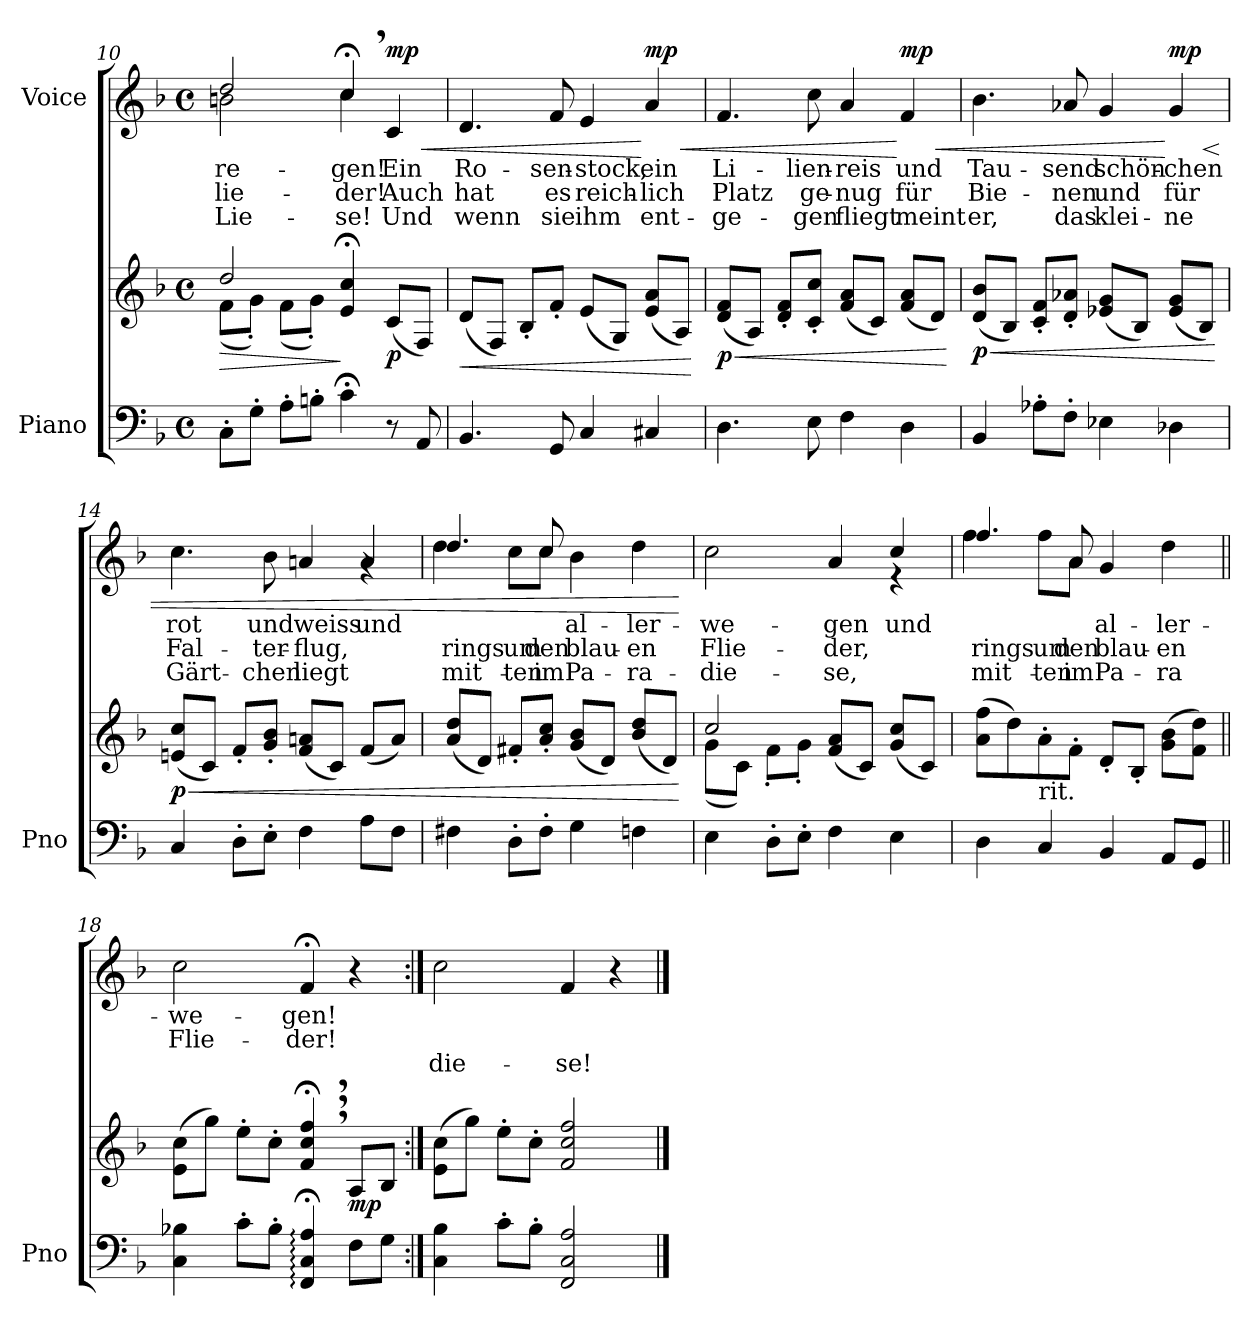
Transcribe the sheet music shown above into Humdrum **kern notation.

**kern	**kern	**dynam	**kern	**text	**text	**text	**dynam
*part2	*part2	*part2	*part1	*part1	*part1	*part1	*part1
*staff3	*staff2	*staff2/3	*staff1	*staff1	*staff1	*staff1	*staff1
*I"Piano	*	*	*I"Voice	*	*	*	*
*I'Pno	*	*	*	*	*	*	*
!!LO:LB:g=z
*clefF4	*clefG2	*	*clefG2	*	*	*	*
*k[b-]	*k[b-]	*	*k[b-]	*	*	*	*
*M4/4	*M4/4	*	*M4/4	*	*	*	*
*met(c)	*met(c)	*	*met(c)	*	*	*	*
*MM98	*MM98	*	*MM98	*	*	*	*
=10	=10	=10	=10	=10	=10	=10	=10
!	!	!LO:HP:b	!	!LO:LY:b	!LO:LY:b	!LO:LY:b	!
*	*^	*	*^	*	*	*	*
8C'\L	2dd/	(<8f\L	>	2dd/	2bn\	-re-	-lie-	Lie-	.
8G'\J	.	8g'\J)	.	.	.	.	.	.	.
8A'\L	.	(<8f\L	.	.	.	.	.	.	.
8Bn'\J	.	8g'\J)	.	.	.	.	.	.	.
!	!	!	!	!	!	!LO:LY:b	!LO:LY:b	!LO:LY:b	!
4c;<\	4e/; 4cc/;	2ryy	]	4cc;<,/	4cc\	-gen!	-der!	-se!	.
*	*	*	*	*MM100	*	*	*	*	*
!	!	!	!LO:DY:b	!	!	!LO:LY:b	!LO:LY:b	!LO:LY:b	!LO:HP:b
!	!	!	!	!	!	!	!	!	!LO:DY:n=1:a
8r	(<8c/L	.	p	4c/	4raayy	Ein	Auch	Und	< mp
8AA/	8F/J)	.	.	.	.	.	.	.	.
*	*v	*v	*	*	*	*	*	*	*
*	*	*	*v	*v	*	*	*	*
=11	=11	=11	=11	=11	=11	=11	=11
!	!	!LO:HP:b	!	!LO:LY:b	!LO:LY:b	!LO:LY:b	!
4.BB-/	(<8d/L	<	4.d/	Ro-	hat	wenn	.
.	8F/J)	.	.	.	.	.	.
.	8B-'/L	.	.	.	.	.	.
!	!	!	!	!LO:LY:b	!LO:LY:b	!LO:LY:b	!
8GG/	8f'/J	.	8f/	-sen-	es	sie	.
!	!	!	!	!LO:LY:b	!LO:LY:b	!LO:LY:b	!
4C/	(<8e/L	.	4e/	-stock,	reich-	ihm	.
.	8G/J)	.	.	.	.	.	.
!	!	!	!	!LO:LY:b	!LO:LY:b	!LO:LY:b	!LO:HP:n=1:b
!	!	!	!	!	!	!	!LO:DY:n=1:a
4C#X/	(<8e/ 8a/L	.	4a/	ein	-lich	ent-	[ < mp
.	8A/J)	.	.	.	.	.	.
.	.	[	.	.	.	.	.
=12	=12	=12	=12	=12	=12	=12	=12
!	!	!LO:HP:b	!	!LO:LY:b	!LO:LY:b	!LO:LY:b	!
!	!	!LO:DY:n=1:b	!	!	!	!	!
4.D\	(<8d/ 8f/L	< p	4.f/	Li-	Platz	-ge-	.
.	8A/J)	.	.	.	.	.	.
.	8d/' 8f/'L	.	.	.	.	.	.
!	!	!	!	!LO:LY:b	!LO:LY:b	!LO:LY:b	!
8E\	8c/' 8cc/'J	.	8cc\	-lien-	ge-	-gen	.
!	!	!	!	!LO:LY:b	!LO:LY:b	!LO:LY:b	!
4F\	(<8f/ 8a/L	.	4a/	-reis	-nug	fliegt	.
.	8c/J)	.	.	.	.	.	.
!	!	!	!	!LO:LY:b	!LO:LY:b	!LO:LY:b	!LO:HP:n=1:b
!	!	!	!	!	!	!	!LO:DY:n=1:a
4D\	(<8f/ 8a/L	.	4f/	und	für	meint	[ < mp
.	8d/J)	.	.	.	.	.	.
.	.	[	.	.	.	.	.
=13	=13	=13	=13	=13	=13	=13	=13
!	!	!LO:HP:b	!	!LO:LY:b	!LO:LY:b	!LO:LY:b	!
!	!	!LO:DY:n=1:b	!	!	!	!	!
4BB-/	(<8d/ 8b-/L	< p	4.b-\	Tau-	Bie-	er,	.
.	8B-/J)	.	.	.	.	.	.
8A-X'\L	8c/' 8f/'L	.	.	.	.	.	.
!	!	!	!	!LO:LY:b	!LO:LY:b	!LO:LY:b	!
8F'\J	8d/' 8a-X/'J	.	8a-X/	-send	-nen	das	.
!	!	!	!	!LO:LY:b	!LO:LY:b	!LO:LY:b	!
4E-X\	(<8e-X/ 8g/L	.	4g/	schön-	und	klei-	.
.	8B-/J)	.	.	.	.	.	.
!	!	!	!	!LO:LY:b	!LO:LY:b	!LO:LY:b	!LO:HP:n=1:b
!	!	!	!	!	!	!	!LO:DY:n=1:a
4D-X\	(<8e-/ 8g/L	.	4g/	-chen	für	-ne	[ < mp
.	8B-/J)	.	.	.	.	.	.
.	.	[	.	.	.	.	.
=14	=14	=14	=14	=14	=14	=14	=14
!	!	!LO:HP:b	!	!LO:LY:b	!LO:LY:b	!LO:LY:b	!
*	*	*	*^	*	*	*	*
!	!	!LO:DY:n=1:b	!	!	!	!	!	!
4C/	(<8en/ 8cc/L	< p	4.cc\	2.ryy	rot	Fal-	Gärt-	.
.	8c/J)	.	.	.	.	.	.	.
8D'\L	8f'/L	.	.	.	.	.	.	.
!	!	!	!	!	!LO:LY:b	!LO:LY:b	!LO:LY:b	!
8E'\J	8g/' 8b-/'J	.	8b-\	.	und	-ter-	-chen	.
!	!	!	!	!	!LO:LY:b	!LO:LY:b	!LO:LY:b	!
4F\	(<8f/ 8an/L	.	4an/	.	weiss	-flug,	liegt	.
.	8c/J)	.	.	.	.	.	.	.
!	!	!	!	!	!LO:LY:b	!	!	!
8A\L	(<8f/L	.	4a/	4rg	und	.	.	.
8F\J	8a/J)	.	.	.	.	.	.	.
!!LO:LB:g=z	!!
=15	=15	=15	=15	=15	=15	=15	=15	=15
!	!	!	!LO:N:head=solid	!LO:N:head=solid	!LO:LY:b	!	!	!
!	!	!	!	!	!	!LO:LY:b	!LO:LY:b	!
4F#X\	(<8a/ 8dd/L	.	4.dd/	4dd\	.	rings	mit-	.
.	8d/J)	.	.	.	.	.	.	.
!	!	!	!	!	!	!LO:LY:b	!LO:LY:b	!
8D'\L	8f#X'/L	.	.	8cc\L	.	um	-ten	.
!	!	!	!	!	!LO:LY:b	!	!	!
!	!	!	!	!	!	!LO:LY:b	!LO:LY:b	!
8F#'\J	8a/' 8cc/'J	.	8cc/	8cc\J	.	den	im	.
!	!	!	!	!	!LO:LY:b	!LO:LY:b	!LO:LY:b	!
4G\	(<8g/ 8b-/L	.	4b-\	2ryy	al-	blau-	Pa-	.
.	8d/J)	.	.	.	.	.	.	.
!	!	!	!	!	!LO:LY:b	!LO:LY:b	!LO:LY:b	!
4Fn\	(<8b-/ 8dd/L	.	4dd\	.	-ler-	-en	-ra-	.
.	8d/J)	.	.	.	.	.	.	.
*	*	*	*v	*v	*	*	*	*
.	.	[	.	.	.	.	[
=16	=16	=16	=16	=16	=16	=16	=16
*	*^	*	*	*	*	*	*
!	!	!	!	!	!LO:LY:b	!LO:LY:b	!LO:LY:b	!
*	*	*	*	*^	*	*	*	*
4E\	2cc/	(<8g\L	.	2cc\	2.ryy	-we-	Flie-	-die-	.
.	.	8c\J)	.	.	.	.	.	.	.
8D'\L	.	8f'\L	.	.	.	.	.	.	.
8E'\J	.	8g'\J	.	.	.	.	.	.	.
!	!	!	!	!	!	!LO:LY:b	!LO:LY:b	!LO:LY:b	!
4F\	(<8f/ 8a/L	2ryy	.	4a/	.	-gen	-der,	-se,	.
.	8c/J)	.	.	.	.	.	.	.	.
!	!	!	!	!	!	!LO:LY:b	!	!	!
4E\	(<8g/ 8cc/L	.	.	4cc/	4r	und	.	.	.
.	8c/J)	.	.	.	.	.	.	.	.
*	*v	*v	*	*	*	*	*	*	*
=17	=17	=17	=17	=17	=17	=17	=17	=17
!	!	!	!LO:N:head=solid	!LO:N:head=solid	!LO:LY:b	!	!	!
!	!	!	!	!	!	!LO:LY:b	!LO:LY:b	!
4D\	(>8a\ 8ff\L	.	4.ff/	4ff\	.	rings	mit-	.
.	8dd\)	.	.	.	.	.	.	.
*	*	*	*MM96	*	*	*	*	*
!	!LO:TX:b:t=rit.	!	!	!	!	!	!	!
!	!	!	!	!	!	!LO:LY:b	!LO:LY:b	!
4C/	8a'\	.	.	8ff\L	.	um	-ten	.
!	!	!	!	!	!LO:LY:b	!	!	!
!	!	!	!	!	!	!LO:LY:b	!LO:LY:b	!
.	8f'\J	.	8a/	8a\J	.	den	im	.
!	!	!	!	!	!LO:LY:b	!LO:LY:b	!LO:LY:b	!
4BB-/	8d'/L	.	4g/	2ryy	al-	blau-	Pa-	.
.	8B-'/J	.	.	.	.	.	.	.
!	!	!	!	!	!LO:LY:b	!LO:LY:b	!LO:LY:b	!
8AA/L	(>8g\ 8b-\L	.	4dd\	.	-ler-	-en	-ra-	.
8GG/J	8f\ 8dd\J)	.	.	.	.	.	.	.
*	*	*	*v	*v	*	*	*	*
=18||	=18||	=18||	=18||	=18||	=18||	=18||	=18||
*	*	*	*MM90	*	*	*	*
!	!	!	!	!LO:LY:b	!LO:LY:b	!LO:LY:b	!
4C\ 4B-X\	(>8e\ 8cc\L	.	2cc\	-we-	Flie-	-	.
.	8gg\J)	.	.	.	.	.	.
8c'\L	8ee'\L	.	.	.	.	.	.
8B-'\J	8cc'\J	.	.	.	.	.	.
!	!	!	!	!LO:LY:b	!LO:LY:b	!LO:LY:b	!
4FF/;: 4C/;: 4A/;:	4f/;, 4cc/;, 4ff/;,	.	4f;</	-gen!	-der!	.	.
!	!	!LO:DY:b	!	!	!	!	!
8F\L	8A/L	mp	4r	.	.	.	.
8G\J	8B-/J	.	.	.	.	.	.
=19:|!	=19:|!	=19:|!	=19:|!	=19:|!	=19:|!	=19:|!	=19:|!
*	*	*	*MM84	*	*	*	*
!	!	!	!	!	!	!LO:LY:b	!
4C\ 4B-\	(>8e\ 8cc\L	.	2cc\	.	.	die-	.
.	8gg\J)	.	.	.	.	.	.
8c'\L	8ee'\L	.	.	.	.	.	.
8B-'\J	8cc'\J	.	.	.	.	.	.
!	!	!	!	!	!	!LO:LY:b	!
2FF/ 2C/ 2A/	2f/ 2cc/ 2ff/	.	4f/	.	.	-se!	.
.	.	.	4r	.	.	.	.
==	==	==	==	==	==	==	==
*-	*-	*-	*-	*-	*-	*-	*-
